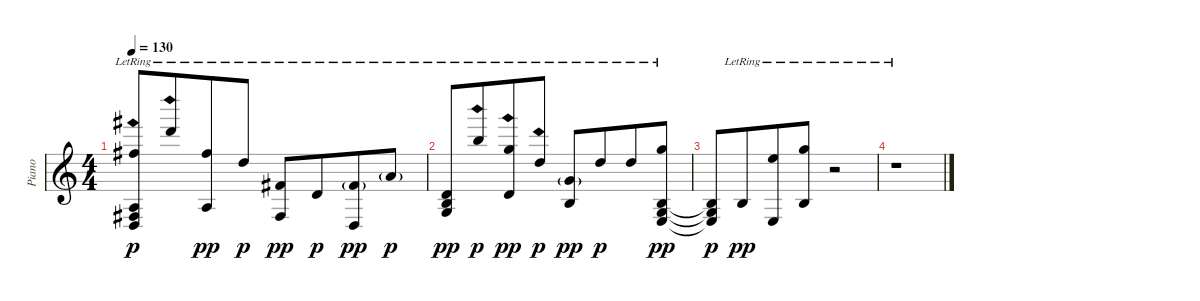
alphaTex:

\track ("Piano" "Piano") {instrument brightacousticpiano}
\staff {score}
\tuning (E4 B3 G3 D3 A2 E2) {hide}
\ts (4 4)
\tempo 130
\clef g2
\ks aminor
(19.2{ph 12 lr} 7.4{t} 9.5{t} 10.6{t}).8{dy p} 22.1{ph 12 lr}.8{beam merge} (19.2{lr} 7.4{lr}).8{dy pp} 19.3{lr}.8{dy p} (11.3{lr} 9.5{lr}).8{dy pp} 12.4{lr}.8{dy p beam merge} (11.3{g lr} 10.6{lr}).8{dy pp} 14.3{g lr}.8{dy p} |
(12.4{lr} 14.5{lr} 15.6{lr}).8{dy pp} 19.1{ph 12 lr}.8{dy p beam merge} (20.2{ph 12 lr} 12.4{lr}).8{dy pp} 19.3{ph 12 lr}.8{dy p} (12.3{g lr} 14.5{lr}).8{dy pp} 19.3{lr}.8{dy p beam merge} 19.3{lr}.8 (20.2{lr} 9.4{lr} 10.5{lr} 12.6{lr}).8{dy pp} |
(9.4{t} 10.5{t} 12.6{t}).8{dy p} 9.4{lr}.8{dy pp beam merge} (21.3{lr} 12.6{lr}).8 (20.2{lr} 9.4{lr}).8 r.2 |
r.1
